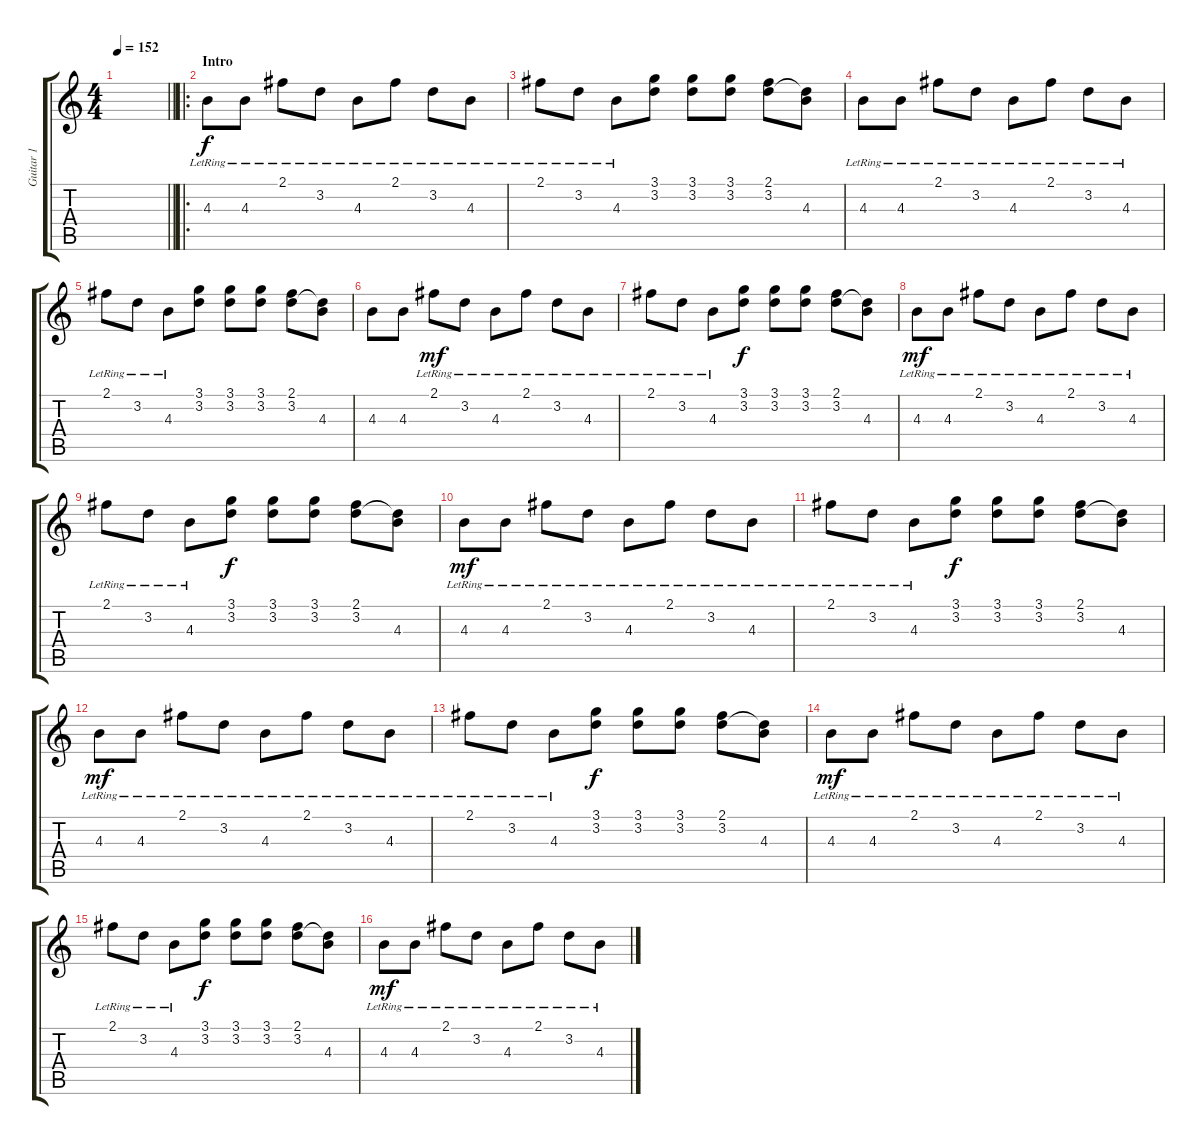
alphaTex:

\track ("Guitar 1" "Guitar 1") {instrument overdrivenguitar}
\staff {score tabs}
\tuning (E4 B3 G3 D3 A2 E2) {hide}
\ts (4 4)
\tempo 152
\clef g2
\barLineRight lightlight
\ks c
|
\ro
\section ("" "Intro")
4.3{lr}.8{volume 16} 4.3{lr}.8 2.1{lr}.8 3.2{lr}.8 4.3{lr}.8 2.1{lr}.8 3.2{lr}.8 4.3{lr}.8 |
2.1{lr}.8 3.2{lr}.8 4.3{lr}.8 (3.1 3.2).8 (3.1 3.2).8 (3.1 3.2).8 (2.1 3.2).8 (3.2{t} 4.3).8 |
4.3{lr}.8 4.3{lr}.8 2.1{lr}.8 3.2{lr}.8 4.3{lr}.8 2.1{lr}.8 3.2{lr}.8 4.3{lr}.8 |
2.1{lr}.8 3.2{lr}.8 4.3{lr}.8 (3.1 3.2).8{dy f} (3.1 3.2).8 (3.1 3.2).8 (2.1 3.2).8 (3.2{t} 4.3).8 |
4.3.8 4.3.8 2.1{lr}.8{dy mf} 3.2{lr}.8 4.3{lr}.8 2.1{lr}.8 3.2{lr}.8 4.3{lr}.8 |
2.1{lr}.8 3.2{lr}.8 4.3{lr}.8 (3.1 3.2).8{dy f} (3.1 3.2).8 (3.1 3.2).8 (2.1 3.2).8 (3.2{t} 4.3).8 |
4.3{lr}.8{dy mf} 4.3{lr}.8 2.1{lr}.8 3.2{lr}.8 4.3{lr}.8 2.1{lr}.8 3.2{lr}.8 4.3{lr}.8 |
2.1{lr}.8 3.2{lr}.8 4.3{lr}.8 (3.1 3.2).8{dy f} (3.1 3.2).8 (3.1 3.2).8 (2.1 3.2).8 (3.2{t} 4.3).8 |
4.3{lr}.8{dy mf} 4.3{lr}.8 2.1{lr}.8 3.2{lr}.8 4.3{lr}.8 2.1{lr}.8 3.2{lr}.8 4.3{lr}.8 |
2.1{lr}.8 3.2{lr}.8 4.3{lr}.8 (3.1 3.2).8{dy f} (3.1 3.2).8 (3.1 3.2).8 (2.1 3.2).8 (3.2{t} 4.3).8 |
4.3{lr}.8{dy mf} 4.3{lr}.8 2.1{lr}.8 3.2{lr}.8 4.3{lr}.8 2.1{lr}.8 3.2{lr}.8 4.3{lr}.8 |
2.1{lr}.8 3.2{lr}.8 4.3{lr}.8 (3.1 3.2).8{dy f} (3.1 3.2).8 (3.1 3.2).8 (2.1 3.2).8 (3.2{t} 4.3).8 |
4.3{lr}.8{dy mf} 4.3{lr}.8 2.1{lr}.8 3.2{lr}.8 4.3{lr}.8 2.1{lr}.8 3.2{lr}.8 4.3{lr}.8 |
2.1{lr}.8 3.2{lr}.8 4.3{lr}.8 (3.1 3.2).8{dy f} (3.1 3.2).8 (3.1 3.2).8 (2.1 3.2).8 (3.2{t} 4.3).8 |
4.3{lr}.8{dy mf} 4.3{lr}.8 2.1{lr}.8 3.2{lr}.8 4.3{lr}.8 2.1{lr}.8 3.2{lr}.8 4.3{lr}.8
